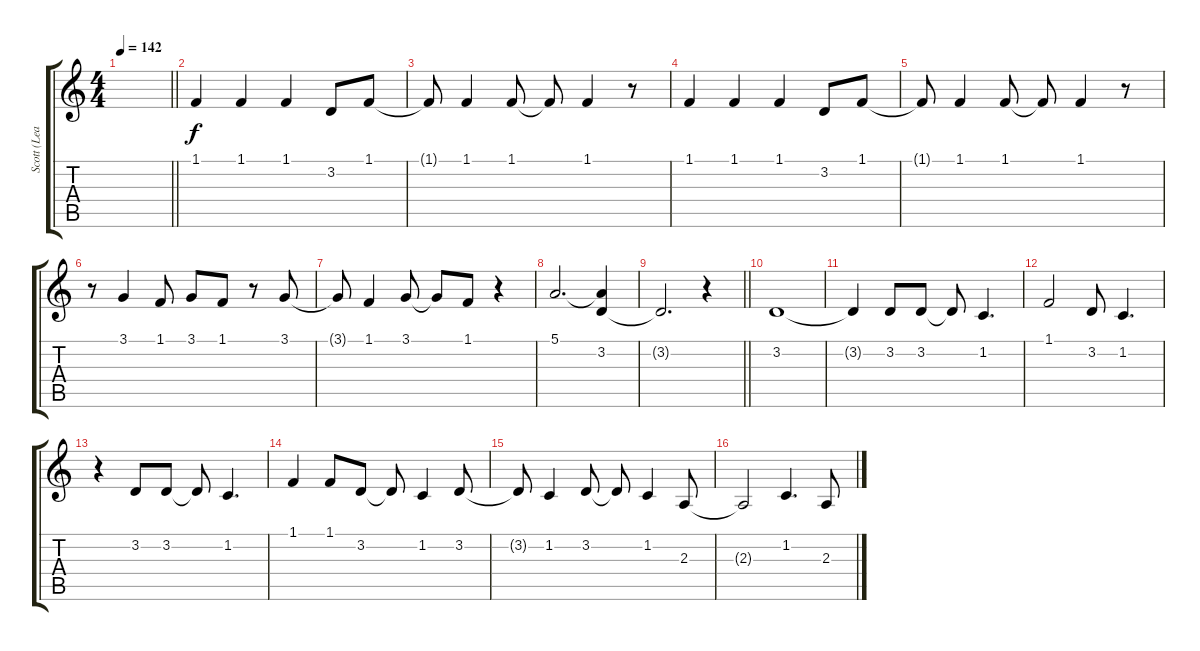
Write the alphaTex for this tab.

\track ("Scott (Lead Vocals)" "Scott (Lea") {instrument lead2sawtooth}
\staff {score tabs}
\tuning (E4 B3 G3 D3 A2 E2) {hide}
\ts (4 4)
\tempo 142
\clef g2
\barLineRight lightlight
\ks c
|
1.1.4 1.1.4 1.1.4 3.2.8 1.1.8 |
1.1{t}.8 1.1.4 1.1.8 1.1{t}.8 1.1.4 r.8 |
1.1.4 1.1.4 1.1.4 3.2.8 1.1.8 |
1.1{t}.8 1.1.4 1.1.8 1.1{t}.8 1.1.4 r.8 |
r.8 3.1.4 1.1.8 3.1.8 1.1.8 r.8 3.1.8 |
3.1{t}.8 1.1.4 3.1.8 3.1{t}.8 1.1.8 r.4 |
5.1.2{d} (5.1{t} 3.2).4 |
\barLineRight lightlight
3.2{t}.2{d} r.4 |
3.2.1 |
3.2{t}.4 3.2.8 3.2.8 3.2{t}.8 1.2.4{d} |
1.1.2 3.2.8 1.2.4{d} |
r.4 3.2.8 3.2.8 3.2{t}.8 1.2.4{d} |
1.1.4 1.1.8 3.2.8 3.2{t}.8 1.2.4 3.2.8 |
3.2{t}.8 1.2.4 3.2.8 3.2{t}.8 1.2.4 2.3.8 |
2.3{t}.2 1.2.4{d} 2.3.8
